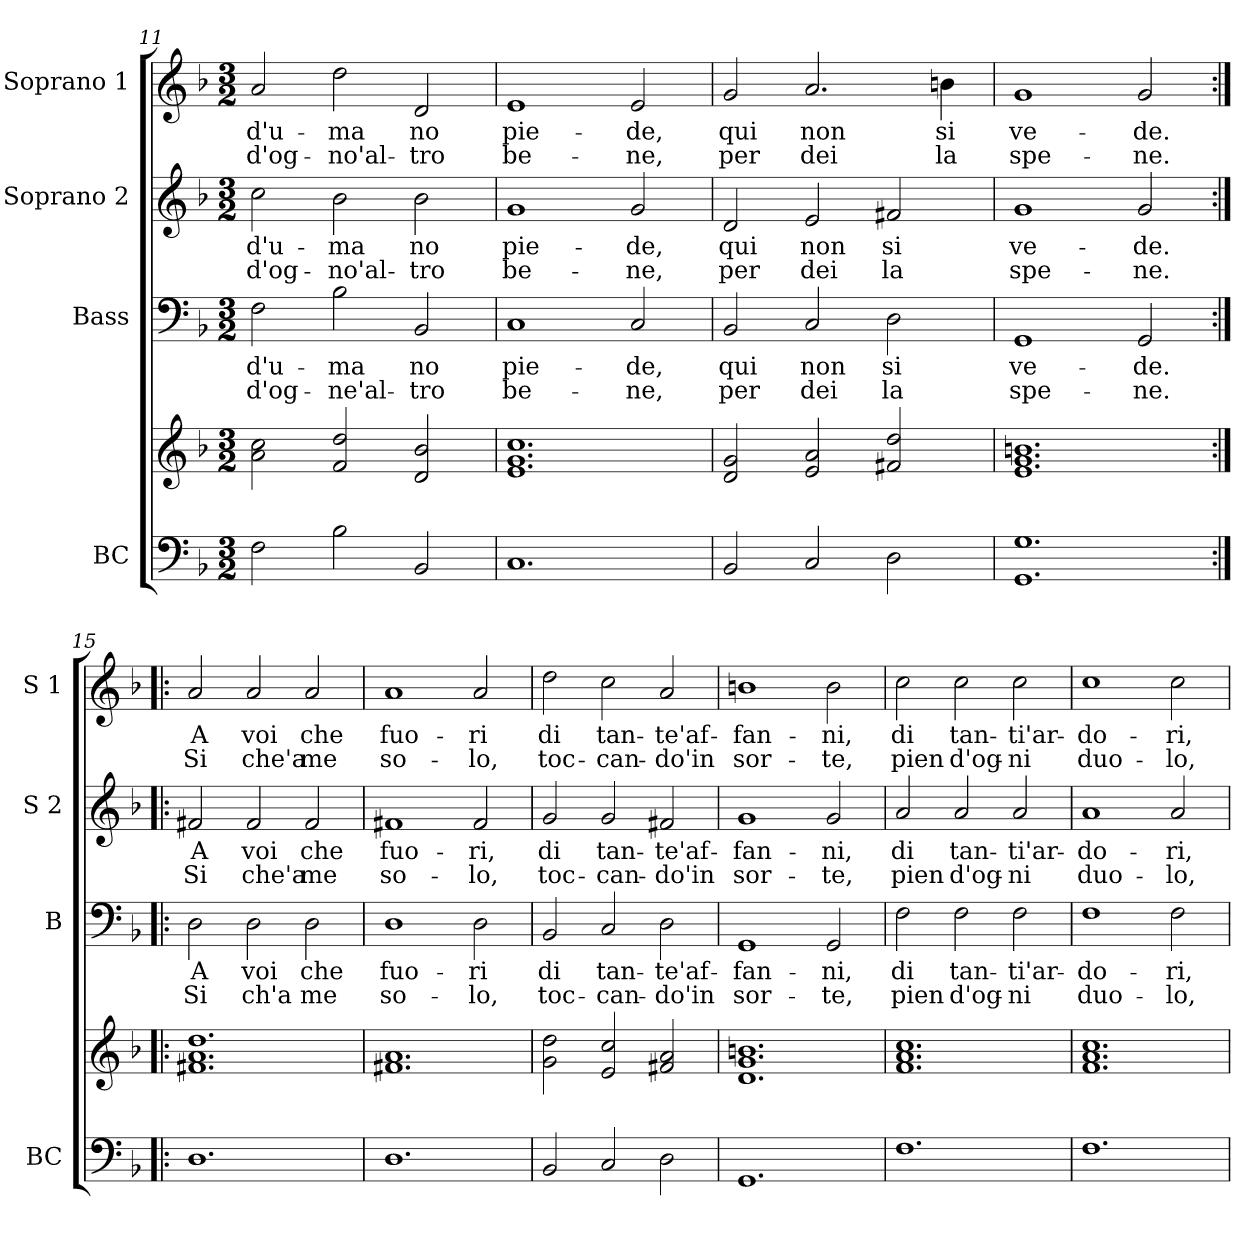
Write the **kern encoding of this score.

**kern	**kern	**kern	**text	**text	**kern	**text	**text	**kern	**text	**text
*part4	*part4	*part3	*part3	*part3	*part2	*part2	*part2	*part1	*part1	*part1
*staff5	*staff4	*staff3	*staff3	*staff3	*staff2	*staff2	*staff2	*staff1	*staff1	*staff1
*I"BC	*	*I"Bass	*	*	*I"Soprano 2	*	*	*I"Soprano 1	*	*
*I'BC	*	*I'B	*	*	*I'S 2	*	*	*I'S 1	*	*
*clefF4	*clefG2	*clefF4	*	*	*clefG2	*	*	*clefG2	*	*
*k[b-]	*k[b-]	*k[b-]	*	*	*k[b-]	*	*	*k[b-]	*	*
*F:	*F:	*F:	*	*	*F:	*	*	*F:	*	*
*M3/2	*M3/2	*M3/2	*	*	*M3/2	*	*	*M3/2	*	*
=11	=11	=11	=11	=11	=11	=11	=11	=11	=11	=11
2F\	2a\ 2cc\	2F\	d'u-	d'og-	2cc\	d'u-	-d'og-	2a/	d'u-	-d'og-
2B-\	2f/ 2dd/	2B-\	-ma	-ne'al-	2b-\	-ma	-no'al-	2dd\	-ma	-no'al-
2BB-/	2d/ 2b-/	2BB-/	no	-tro	2b-\	no	-tro	2d/	no	-tro
!!LO:PB:g=z
=12	=12	=12	=12	=12	=12	=12	=12	=12	=12	=12
1.C	1.e 1.g 1.cc	1C	pie-	be-	1g	pie-	be-	1e	pie-	be-
.	.	2C/	-de,	-ne,	2g/	-de,	-ne,	2e/	-de,	-ne,
=13	=13	=13	=13	=13	=13	=13	=13	=13	=13	=13
2BB-/	2d/ 2g/	2BB-/	qui	per	2d/	qui	per	2g/	qui	per
2C/	2e/ 2a/	2C/	non	dei	2e/	non	dei	2.a/	non	dei
2D\	2f#X/ 2dd/	2D\	si	la	2f#X/	si	la	.	.	.
.	.	.	.	.	.	.	.	4bn\	si	la
=14	=14	=14	=14	=14	=14	=14	=14	=14	=14	=14
1.GG 1.G	1.e 1.g 1.bn	1GG	ve-	spe-	1g	ve-	spe-	1g	ve-	spe-
.	.	2GG/	-de.	-ne.	2g/	-de.	-ne.	2g/	-de.	-ne.
=15:|!|:	=15:|!|:	=15:|!|:	=15:|!|:	=15:|!|:	=15:|!|:	=15:|!|:	=15:|!|:	=15:|!|:	=15:|!|:	=15:|!|:
1.D	1.f#X 1.a 1.dd	2D\	A	Si	2f#X/	A	Si	2a/	A	Si
.	.	2D\	voi	ch'a	2f#/	voi	che'a	2a/	voi	che'a
.	.	2D\	che	me	2f#/	che	me	2a/	che	me
=16	=16	=16	=16	=16	=16	=16	=16	=16	=16	=16
1.D	1.f#X 1.a	1D	fuo-	so-	1f#X	fuo-	so-	1a	fuo-	so-
.	.	2D\	-ri	-lo,	2f#/	-ri,	-lo,	2a/	-ri	-lo,
=17	=17	=17	=17	=17	=17	=17	=17	=17	=17	=17
2BB-/	2g\ 2dd\	2BB-/	di	toc-	2g/	di	toc-	2dd\	di	toc-
2C/	2e/ 2cc/	2C/	tan-	-can-	2g/	tan-	-can-	2cc\	tan-	-can-
2D\	2f#X/ 2a/	2D\	-te'af-	-do'in	2f#X/	-te'af-	-do'in	2a/	-te'af-	-do'in
!!LO:LB:g=z
=18	=18	=18	=18	=18	=18	=18	=18	=18	=18	=18
1.GG	1.d 1.g 1.bn	1GG	-fan-	sor-	1g	-fan-	sor-	1bn	-fan-	sor-
.	.	2GG/	-ni,	-te,	2g/	-ni,	-te,	2b\	-ni,	-te,
=19	=19	=19	=19	=19	=19	=19	=19	=19	=19	=19
1.F	1.f 1.a 1.cc	2F\	di	pien	2a/	di	pien	2cc\	di	pien
.	.	2F\	tan-	d'og-	2a/	tan-	d'og-	2cc\	tan-	d'og-
.	.	2F\	-ti'ar-	-ni	2a/	-ti'ar-	-ni	2cc\	-ti'ar-	-ni
=20	=20	=20	=20	=20	=20	=20	=20	=20	=20	=20
1.F	1.f 1.a 1.cc	1F	-do-	duo-	1a	-do-	duo-	1cc	-do-	duo-
.	.	2F\	-ri,	-lo,	2a/	-ri,	-lo,	2cc\	-ri,	-lo,
=	=	=	=	=	=	=	=	=	=	=
*-	*-	*-	*-	*-	*-	*-	*-	*-	*-	*-
